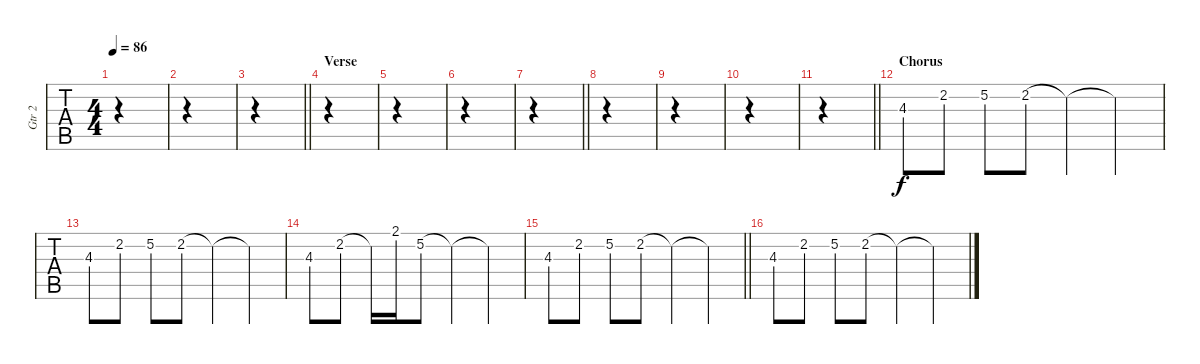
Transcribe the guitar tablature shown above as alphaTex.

\track ("Gtr 2" "Gtr 2") {instrument overdrivenguitar}
\staff {tabs}
\tuning (E4 B3 G3 D3 A2 E2) {hide}
\ts (4 4)
\tempo 86
\clef g2
\ks c
|
|
\barLineRight lightlight
|
\section ("" "Verse")
|
|
|
\barLineRight lightlight
|
|
|
|
\barLineRight lightlight
|
\section ("" "Chorus")
4.3.8 2.2.8 5.2.8 2.2.8 2.2{t}.4 2.2{t}.4 |
4.3.8 2.2.8 5.2.8 2.2.8 2.2{t}.4 2.2{t}.4 |
4.3.8 2.2.8 2.2{t}.16 2.1.16 5.2.8 5.2{t}.4 5.2{t}.4 |
\barLineRight lightlight
4.3.8 2.2.8 5.2.8 2.2.8 2.2{t}.4 2.2{t}.4 |
4.3.8 2.2.8 5.2.8 2.2.8 2.2{t}.4 2.2{t}.4
